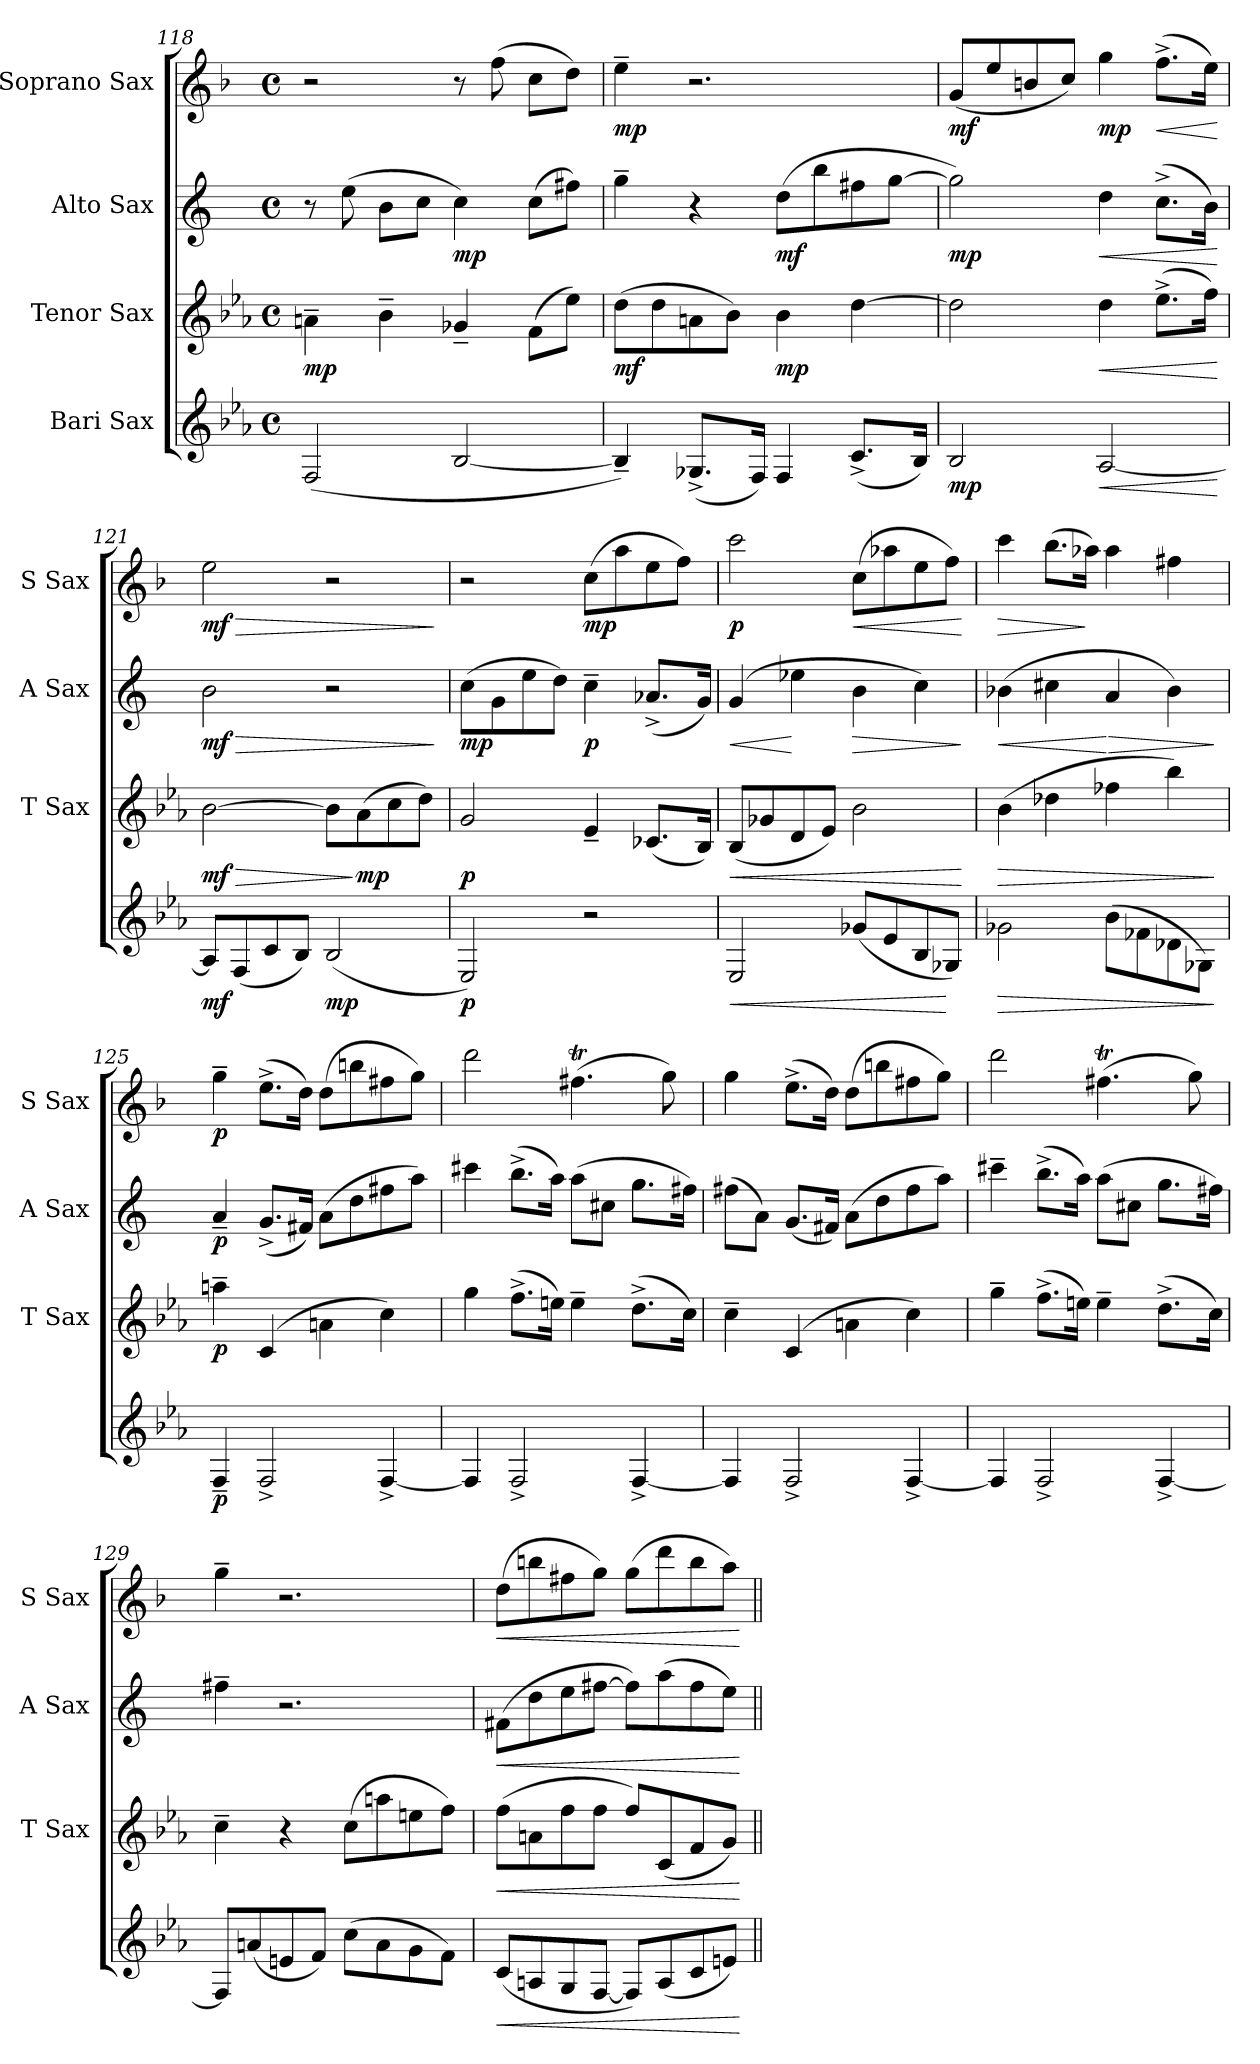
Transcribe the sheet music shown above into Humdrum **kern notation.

**kern	**dynam	**kern	**dynam	**kern	**dynam	**kern	**dynam
*part4	*part4	*part3	*part3	*part2	*part2	*part1	*part1
*staff4	*staff4	*staff3	*staff3	*staff2	*staff2	*staff1	*staff1
*I"Bari Sax	*	*I"Tenor Sax	*	*I"Alto Sax	*	*I"Soprano Sax	*
*	*	*I'T Sax	*	*I'A Sax	*	*I'S Sax	*
*clefG2	*	*clefG2	*	*clefG2	*	*clefG2	*
*ITrd12c21	*	*ITrd8c14	*	*ITrd5c9	*	*ITrd1c2	*
*k[b-e-a-]	*	*k[b-e-a-]	*	*k[b-e-a-]	*	*k[b-e-a-]	*
*E-:	*	*E-:	*	*E-:	*	*E-:	*
*M4/4	*	*M4/4	*	*M4/4	*	*M4/4	*
*met(c)	*	*met(c)	*	*met(c)	*	*met(c)	*
=118	=118	=118	=118	=118	=118	=118	=118
!	!	!	!LO:DY:b	!	!	!	!
(<2FF/	.	4An~>\	mp	8r	.	2r	.
.	.	.	.	(>8g\	.	.	.
.	.	4B-~>\	.	8d\L	.	.	.
.	.	.	.	8e-\J	.	.	.
!	!	!	!	!	!LO:DY:b	!	!
[2BB-i/	.	4G-X~</	.	4e-\)	mp	8r	.
.	.	.	.	.	.	(>8ee-\	.
.	.	(>8F\L	.	(>8e-\L	.	8b-\L	.
.	.	8e-\J)	.	8an\J)	.	8cc\J)	.
=119	=119	=119	=119	=119	=119	=119	=119
!	!	!	!LO:DY:b	!	!	!	!LO:DY:b
4BB-~</])	.	(>8d\L	mf	4b-~>\	.	4dd~>\	mp
.	.	8d\	.	.	.	.	.
(<8.GG-X^</L	.	8An\	.	4r	.	2.r	.
.	.	8B-\J)	.	.	.	.	.
16FF/Jk)	.	.	.	.	.	.	.
!	!	!	!LO:DY:b	!	!LO:DY:b	!	!
4FF/	.	4B-\	mp	(>8f\L	mf	.	.
.	.	.	.	8dd\	.	.	.
(<8.C^</L	.	[4d\	.	8an\	.	.	.
.	.	.	.	[8b-\J	.	.	.
16BB-/Jk)	.	.	.	.	.	.	.
=120	=120	=120	=120	=120	=120	=120	=120
!	!LO:DY:b	!	!	!	!LO:DY:b	!	!LO:DY:b
2BB-/	mp	2d\]	.	2b-\])	mp	(>8f/L	mf
.	.	.	.	.	.	8dd/	.
.	.	.	.	.	.	8an/	.
.	.	.	.	.	.	8b-/J)	.
!	!LO:HP:b	!	!LO:HP:b	!	!LO:HP:b	!	!LO:DY:b
[2AA-/	<	4d\	<	4f\	<	4ff\	mp
!	!	!	!	!	!	!	!LO:HP:b
.	.	(>8.e-^>\L	.	(>8.e-^>\L	.	(>8.ee-^>\L	<
.	.	16f\Jk)	.	16d\Jk)	.	16dd\Jk)	.
.	[	.	[	.	[	.	[
=121	=121	=121	=121	=121	=121	=121	=121
!	!LO:DY:b	!	!LO:HP:b	!	!LO:HP:b	!	!LO:HP:b
!	!	!	!LO:DY:n=1:b	!	!LO:DY:n=1:b	!	!LO:DY:n=1:b
8AA-/L]	mf	[2B-\	> mf	2d\	> mf	2dd\	> mf
(<8FF/	.	.	.	.	.	.	.
8C/	.	.	.	.	.	.	.
8BB-/J)	.	.	.	.	.	.	.
!	!LO:DY:b	!	!	!	!	!	!
(<2BB-/	mp	8B-\L]	.	2r	.	2r	.
!	!	!	!LO:DY:n=2:b	!	!	!	!
.	.	(>8A-\	] mp	.	.	.	.
.	.	8c\	.	.	.	.	.
.	.	8d\J)	.	.	.	.	.
.	.	.	.	.	]	.	]
=122	=122	=122	=122	=122	=122	=122	=122
!	!LO:DY:b	!	!LO:DY:b	!	!LO:DY:b	!	!
2EE-/)	p	2G/	p	(>8e-\L	mp	2r	.
.	.	.	.	8B-\	.	.	.
.	.	.	.	8g\	.	.	.
.	.	.	.	8f\J)	.	.	.
!	!	!	!	!	!LO:DY:b	!	!LO:DY:b
2r	.	4E-~</	.	4e-~>\	p	(>8b-\L	mp
.	.	.	.	.	.	8gg\	.
.	.	(<8.C-X/L	.	(<8.c-X^</L	.	8dd\	.
.	.	.	.	.	.	8ee-\J)	.
.	.	16BB-/Jk)	.	16B-/Jk)	.	.	.
!!LO:LB:g=z
=123	=123	=123	=123	=123	=123	=123	=123
!	!LO:HP:b	!	!LO:HP:b	!	!LO:HP:b	!	!LO:DY:b
2EE-/	<	(<8BB-/L	<	(4B-/	<	2bb-\	p
.	.	8G-X/	.	.	.	.	.
.	.	8D/	.	4g-X\	[	.	.
.	.	8E-/J)	.	.	.	.	.
!	!	!	!	!	!LO:HP:b	!	!LO:HP:b
(<8G-X/L	.	2B-\	.	4d\	>	(>8b-\L	<
8E-/	.	.	.	.	.	8gg-X\	.
8BB-/	.	.	.	4e-\)	.	8dd\	.
8GG-X/J)	[	.	.	.	.	8ee-\J)	.
.	.	.	[	.	]	.	[
=124	=124	=124	=124	=124	=124	=124	=124
!	!LO:HP:b	!	!LO:HP:b	!	!LO:HP:b	!	!LO:HP:b
2G-X\	>	(>4B-\	>	(>4d-X\	<	4bb-\	>
.	.	4d-X\	.	4en\	.	(>8.aa-\L	.
.	.	.	.	.	.	16gg-X\Jk)	]
!	!	!	!	!	!LO:HP:n=1:b	!	!
(>8B-\L	.	4f-X\	.	4c/	[ >	4gg-\	.
8F-X\	.	.	.	.	.	.	.
8D-X\	.	4b-\)	.	4d-\)	.	4een\	.
8GG-X\J)	.	.	.	.	.	.	.
.	]	.	]	.	]	.	.
=125	=125	=125	=125	=125	=125	=125	=125
!	!LO:DY:b	!	!LO:DY:b	!	!LO:DY:b	!	!LO:DY:b
4FF~</	p	4an~>\	p	4c~</	p	4ff~>\	p
2FF^</	.	(4C/	.	(<8.B-^</L	.	(>8.dd^>\L	.
.	.	.	.	16An/Jk)	.	16cc\Jk)	.
.	.	4An\	.	(>8c\L	.	(>8cc\L	.
.	.	.	.	8f\	.	8aan\	.
[4FF^</	.	4c\)	.	8an\	.	8een\	.
.	.	.	.	8cc\J)	.	8ff\J)	.
=126	=126	=126	=126	=126	=126	=126	=126
4FF/]	.	4g\	.	4een\	.	2ccc\	.
2FF^</	.	(>8.f^>\L	.	(>8.dd^>\L	.	.	.
.	.	16en\Jk)	.	16cc\Jk)	.	.	.
.	.	4e~>\	.	(>8cc\L	.	(>4.eent\	.
.	.	.	.	8en\J	.	.	.
[4FF^</	.	(>8.d^>\L	.	8.b-\L	.	.	.
.	.	.	.	.	.	8ff\)	.
.	.	16c\Jk)	.	16an\Jk)	.	.	.
=127	=127	=127	=127	=127	=127	=127	=127
4FF/]	.	4c~>\	.	(>8an\L	.	4ff\	.
.	.	.	.	8c\J)	.	.	.
2FF^</	.	(4C/	.	(<8.B-/L	.	(>8.dd^>\L	.
.	.	.	.	16An/Jk)	.	16cc\Jk)	.
.	.	4An\	.	(>8c\L	.	(>8cc\L	.
.	.	.	.	8f\	.	8aan\	.
[4FF^</	.	4c\)	.	8a\	.	8een\	.
.	.	.	.	8cc\J)	.	8ff\J)	.
=128	=128	=128	=128	=128	=128	=128	=128
4FF/]	.	4g~>\	.	4een~>\	.	2ccc\	.
2FF^</	.	(>8.f^>\L	.	(>8.dd^>\L	.	.	.
.	.	16en\Jk)	.	16cc\Jk)	.	.	.
.	.	4e~>\	.	(>8cc\L	.	(>4.eent\	.
.	.	.	.	8en\J	.	.	.
[4FF^</	.	(>8.d^>\L	.	8.b-\L	.	.	.
.	.	.	.	.	.	8ff\)	.
.	.	16c\Jk)	.	16an\Jk)	.	.	.
=129	=129	=129	=129	=129	=129	=129	=129
8FF/L]	.	4c~>\	.	4an~>\	.	4ff~>\	.
(<8An/	.	.	.	.	.	.	.
8En/	.	4r	.	2.r	.	2.r	.
8F/J)	.	.	.	.	.	.	.
(>8c\L	.	(>8c\L	.	.	.	.	.
8A\	.	8an\	.	.	.	.	.
8G\	.	8en\	.	.	.	.	.
8F\J)	.	8f\J)	.	.	.	.	.
=130	=130	=130	=130	=130	=130	=130	=130
!	!LO:HP:b	!	!LO:HP:b	!	!LO:HP:b	!	!LO:HP:b
(<8C/L	<	(>8f\L	<	(>8An\L	<	(>8cc\L	<
8AAn/	.	8An\	.	8f\	.	8aan\	.
8GG/	.	8f\	.	8g\	.	8een\	.
[8FF/J	.	8f\J	.	[8an\J	.	8ff\J)	.
8FF/L])	.	8f/L)	.	8a\L])	.	(>8ff\L	.
(<8AA/	.	(<8C/	.	(>8cc\	.	8ccc\	.
8C/	.	8F/	.	8a\	.	8aa\	.
8En/J)	.	8G/J)	.	8g\J)	.	8gg\J)	.
.	[	.	[	.	[	.	[
=||	=||	=||	=||	=||	=||	=||	=||
*-	*-	*-	*-	*-	*-	*-	*-
